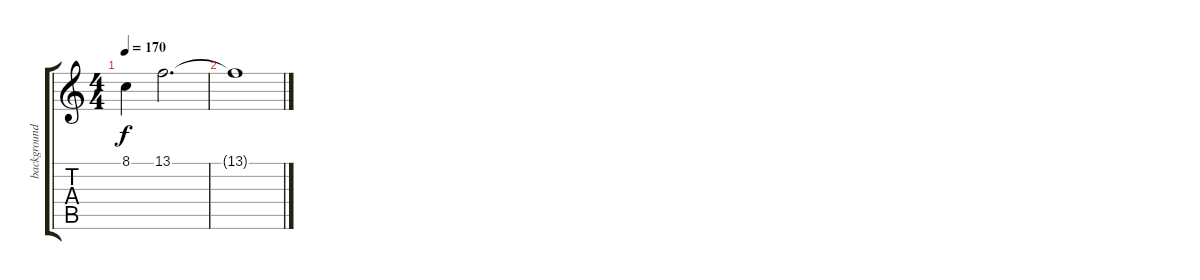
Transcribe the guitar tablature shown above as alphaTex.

\track ("background synth1" "background") {instrument stringensemble1}
\staff {score tabs}
\tuning (E4 B3 G3 D3 A2 E2) {hide}
\ts (4 4)
\tempo 170
\clef g2
\ks c
8.1.4{dy f} 13.1.2{d} |
13.1{t}.1
